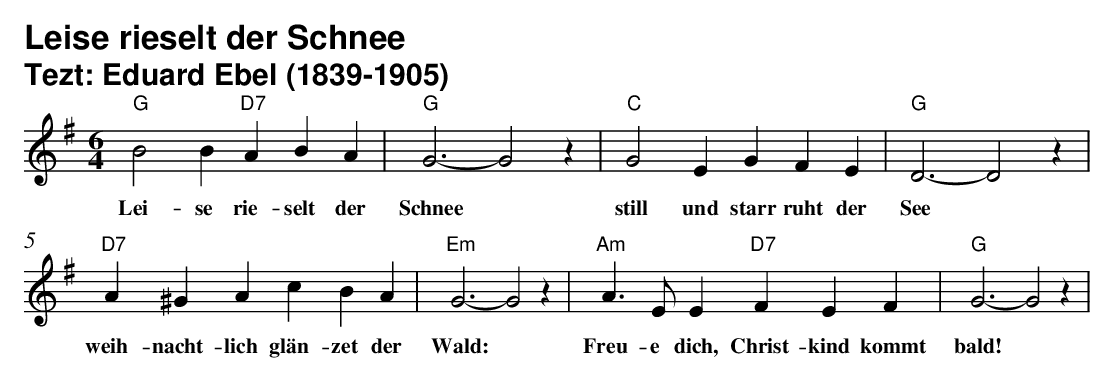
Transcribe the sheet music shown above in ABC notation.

X:1
T:Leise rieselt der Schnee
T:Tezt: Eduard Ebel (1839-1905)
L:1/4
M:6/4
K:G
"G" B2 B"D7" A B A |"G" G3- G2 z |"C" G2 E G F E |"G" D3- D2 z |$"D7" A ^G A c B A |
w: Lei- se rie- selt der|Schnee *|still und starr ruht der|See *|weih- nacht- lich glän- zet der|
"Em" G3- G2 z |"Am" A3/2 E/ E"D7" F E F |"G" G3- G2 z |
w: Wald: *|Freu- e dich, Christ- kind kommt|bald! *|

V:3
!1!C2 C2 | !0!G,2 !2!A, !0!G,/2!3!F,/2 | !2!E,2 !2!A, !3!F, | !0!G,2 !1!C2 | !1!C2 !1!C2 |
!0!G,2 !2!A, !0!G,/2!3!F,/2 | !2!E,2 !3!F,2 | !0!G,2 !1!C2 | !2!A,/2!0!B,/2!1!C/2!3!D/2 !0!E/2!1!F/2 !3!G |
!3!D/2!0!E/2 !1!F !1!C3/2 !0!B,/2 | !2!A,2 !0!G,2 | !3!F,2 !3!C,2 | !1!C2 !1!C2 | !1!C C C z |
!1!C z C z |[M:2/4] !2!E, !3!C, |[M:4/4] !3!F,/2!0!G,/2!2!A,/2!0!B,/2 !1!C2 |
!1!C/2!2!B,/2!2!A,/2!0!G,/2 !3!F,2 | !0!G, !0!G, !3!C,2 |]
